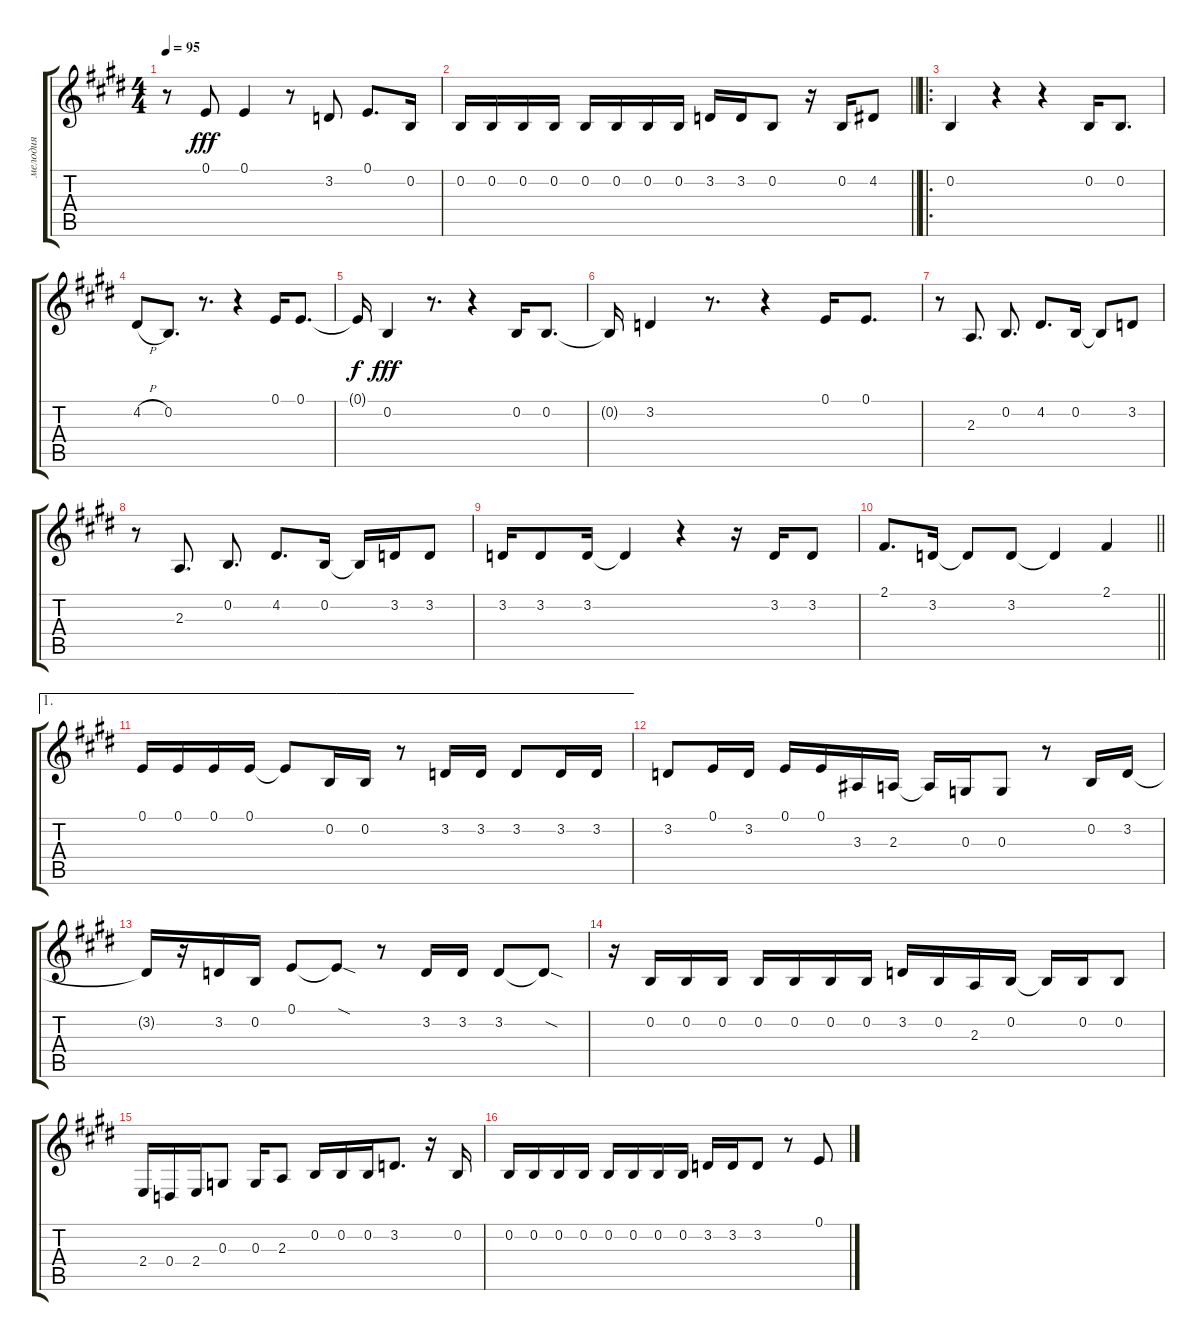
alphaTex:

\track ("мелодия" "мелодия") {instrument accordion}
\staff {score tabs}
\tuning (E4 B3 G3 D3 A2 E2) {hide}
\ts (4 4)
\tempo 95
\clef g2
\ks e
r.8{dy fff} 0.1.8 0.1.4 r.8 3.2.8 0.1.8{d} 0.2.16 |
\barLineRight lightlight
0.2.16 0.2.16 0.2.16 0.2.16 0.2.16 0.2.16 0.2.16 0.2.16 3.2.16 3.2.16 0.2.8 r.16 0.2.16 4.2.8 |
\ro
\section ("" "")
0.2.4 r.4 r.4 0.2.16 0.2.8{d} |
4.2{h}.8 0.2.8{d} r.8{d} r.4 0.1.16 0.1.8{d} |
0.1{t}.16{dy f} 0.2.4{dy fff} r.8{d} r.4 0.2.16 0.2.8{d} |
0.2{t}.16 3.2.4 r.8{d} r.4 0.1.16 0.1.8{d} |
r.8 2.3.8{d} 0.2.8{d} 4.2.8{d} 0.2.16 0.2{t}.8 3.2.8 |
r.8 2.3.8{d} 0.2.8{d} 4.2.8{d} 0.2.16 0.2{t}.16 3.2.16 3.2.8 |
3.2.16 3.2.8 3.2.16 3.2{t}.4 r.4 r.16 3.2.16 3.2.8 |
\barLineRight lightlight
2.1.8{d} 3.2.16 3.2{t}.8 3.2.8 3.2{t}.4 2.1.4 |
\ae 1
\section ("" "")
0.1.16 0.1.16 0.1.16 0.1.16 0.1{t}.8 0.2.16 0.2.16 r.8 3.2.16 3.2.16 3.2.8 3.2.16 3.2.16 |
3.2.8 0.1.16 3.2.16 0.1.16 0.1.16 3.3.16 2.3.16 2.3{t}.16 0.3.16 0.3.8 r.8 0.2.16 3.2.16 |
3.2{t}.16 r.16 3.2.16 0.2.16 0.1.8 0.1{sod t}.8 r.8 3.2.16 3.2.16 3.2.8 3.2{sod t}.8 |
r.16 0.2.16 0.2.16 0.2.16 0.2.16 0.2.16 0.2.16 0.2.16 3.2.16 0.2.16 2.3.16 0.2.16 0.2{t}.16 0.2.16 0.2.8 |
2.4.16 0.4.16 2.4.16 0.3.8 0.3.16 2.3.8 0.2.16 0.2.16 0.2.16 3.2.8{d} r.16 0.2.16 |
0.2.16 0.2.16 0.2.16 0.2.16 0.2.16 0.2.16 0.2.16 0.2.16 3.2.16 3.2.16 3.2.8 r.8 0.1.8
